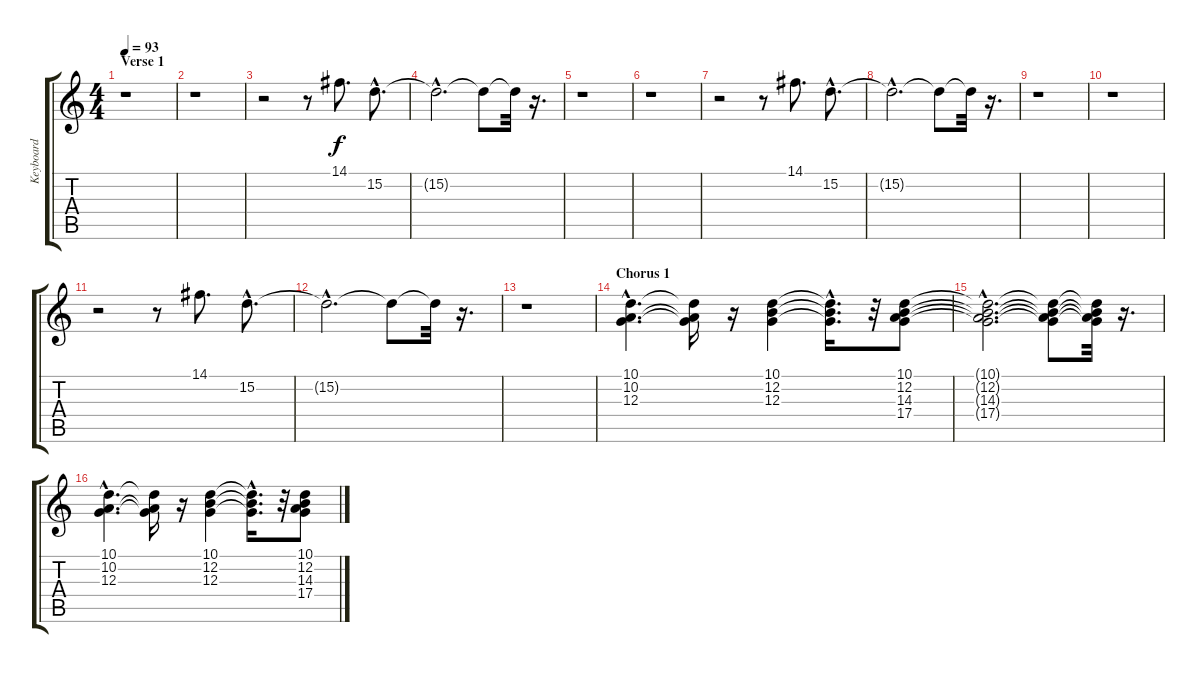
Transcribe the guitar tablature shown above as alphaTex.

\track ("Keyboard" "Keyboard") {instrument electricpiano1}
\staff {score tabs}
\tuning (E4 B3 G3 D3 A2 E2) {hide}
\ts (4 4)
\section ("" "Verse 1")
\tempo 93
\clef g2
\ks c
r.1{dy f instrument electricpiano1} |
r.1 |
r.2 r.8 14.1.8{d} 15.2{hac}.8{d} |
15.2{hac t}.2{d} 15.2{t}.8 15.2{t}.32 r.16{d} |
r.1 |
r.1 |
r.2 r.8 14.1.8{d} 15.2{hac}.8{d} |
15.2{hac t}.2{d} 15.2{t}.8 15.2{t}.32 r.16{d} |
r.1 |
r.1 |
r.2 r.8 14.1.8{d} 15.2{hac}.8{d} |
15.2{hac t}.2{d} 15.2{t}.8 15.2{t}.32 r.16{d} |
r.1 |
\section ("" "Chorus 1")
(10.1{hac} 10.2{hac} 12.3{hac}).4{d} (10.1{t} 10.2{t} 12.3{t}).16 r.16 (10.1 12.2 12.3).4 (10.1{hac t} 12.2{hac t} 12.3{hac t}).16{d} r.32 (10.1 12.2 14.3 17.4).8 |
(10.1{hac t} 12.2{hac t} 14.3{hac t} 17.4{hac t}).2{d} (10.1{t} 12.2{t} 14.3{t} 17.4{t}).8 (10.1{t} 12.2{t} 14.3{t} 17.4{t}).32 r.16{d} |
(10.1{hac} 10.2{hac} 12.3{hac}).4{d} (10.1{t} 10.2{t} 12.3{t}).16 r.16 (10.1 12.2 12.3).4 (10.1{hac t} 12.2{hac t} 12.3{hac t}).16{d} r.32 (10.1 12.2 14.3 17.4).8
